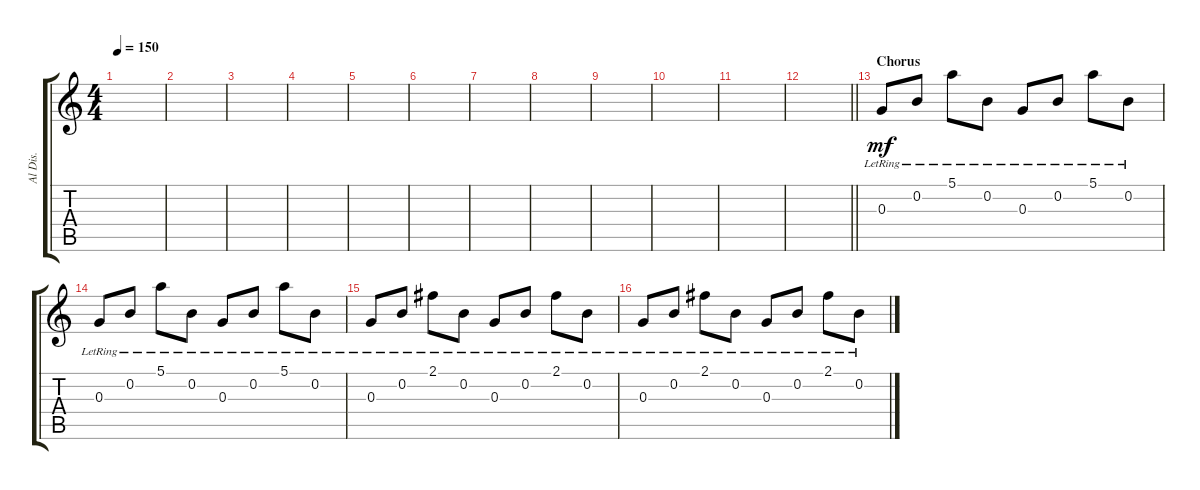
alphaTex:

\track ("Al Dis." "Al Dis.") {instrument distortionguitar}
\staff {score tabs}
\tuning (E4 B3 G3 D3 A2 D2) {hide}
\ts (4 4)
\tempo 150
\clef g2
\ks c
|
|
|
|
|
|
|
|
|
|
|
\barLineRight lightlight
|
\section ("" "Chorus")
0.3{lr}.8{dy mf} 0.2{lr}.8 5.1{lr}.8 0.2{lr}.8 0.3{lr}.8 0.2{lr}.8 5.1{lr}.8 0.2{lr}.8 |
0.3{lr}.8 0.2{lr}.8 5.1{lr}.8 0.2{lr}.8 0.3{lr}.8 0.2{lr}.8 5.1{lr}.8 0.2{lr}.8 |
0.3{lr}.8 0.2{lr}.8 2.1{lr}.8 0.2{lr}.8 0.3{lr}.8 0.2{lr}.8 2.1{lr}.8 0.2{lr}.8 |
0.3{lr}.8 0.2{lr}.8 2.1{lr}.8 0.2{lr}.8 0.3{lr}.8 0.2{lr}.8 2.1{lr}.8 0.2{lr}.8
